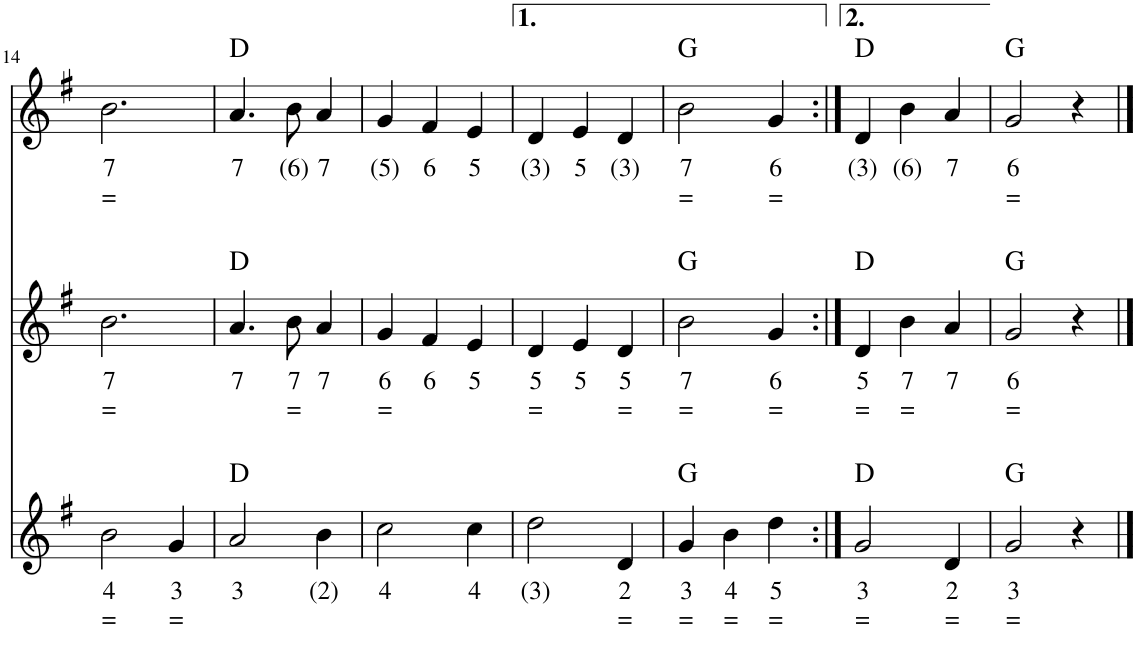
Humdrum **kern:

**kern	**kern	**kern	**kern	**kern	**text	**text	**harte	**kern	**text	**text	**harte	**kern	**text	**text	**harte
*part7	*part6	*part5	*part4	*part3	*part3	*part3	*part3	*part2	*part2	*part2	*part2	*part1	*part1	*part1	*part1
*staff7	*staff6	*staff5	*staff4	*staff3	*staff3	*staff3	*	*staff2	*staff2	*staff2	*	*staff1	*staff1	*staff1	*
*I"Stem	*I"Stem	*I"Stem	*I"Stem	*I"Contrabas, Acoustic Bass	*	*	*	*I"Stem	*	*	*	*I"Bandoneon, Flute	*	*	*
*	*	*	*	*I'Acc	*	*	*	*	*	*	*	*	*	*	*
!!LO:PB:g=z
*clefG2	*clefG2	*clefG2	*clefG2	*clefG2	*	*	*	*clefG2	*	*	*	*clefG2	*	*	*
*	*	*	*	*Trd7c12	*	*	*	*	*	*	*	*	*	*	*
*k[f#]	*k[f#]	*k[f#]	*k[f#]	*k[f#]	*	*	*	*k[f#]	*	*	*	*k[f#]	*	*	*
*M3/4	*M3/4	*M3/4	*M3/4	*M3/4	*	*	*	*M3/4	*	*	*	*M3/4	*	*	*
=14	=14	=14	=14	=14	=14	=14	=14	=14	=14	=14	=14	=14	=14	=14	=14
!	!	!	!	!	!LO:LY:b	!LO:LY:b	!	!	!LO:LY:b	!LO:LY:b	!	!	!LO:LY:b	!LO:LY:b	!
2.G 2.B 2.d	4r	2.d_	4g	2b\	4	=	.	2.b\	7	=	.	2.b\	7	=	.
.	4d 4f# 4a	.	4g	.	.	.	.	.	.	.	.	.	.	.	.
!	!	!	!	!	!LO:LY:b	!LO:LY:b	!	!	!	!	!	!	!	!	!
.	4r	.	4g	4g/	3	=	.	.	.	.	.	.	.	.	.
=15	=15	=15	=15	=15	=15	=15	=15	=15	=15	=15	=15	=15	=15	=15	=15
!	!	!	!	!	!LO:LY:b	!	!	!	!LO:LY:b	!	!	!	!LO:LY:b	!	!
4.D 4.F# 4.A	4d 4f# 4a	2.d_	4d	2a/	3	.	D:maj	4.a/	7	.	D:maj	4.a/	7	.	D:maj
.	2r	.	4d	.	.	.	.	.	.	.	.	.	.	.	.
!	!	!	!	!	!	!	!	!	!LO:LY:b	!LO:LY:b	!	!	!LO:LY:b	!	!
8D 8F# 8A	.	.	.	.	.	.	.	8b\	7	=	.	8b\	(6)	.	.
!	!	!	!	!	!LO:LY:b	!	!	!	!LO:LY:b	!	!	!	!LO:LY:b	!	!
4D 4F# 4A	.	.	4d	4b\	(2)	.	.	4a/	7	.	.	4a/	7	.	.
=16	=16	=16	=16	=16	=16	=16	=16	=16	=16	=16	=16	=16	=16	=16	=16
!	!	!	!	!	!LO:LY:b	!	!	!	!LO:LY:b	!LO:LY:b	!	!	!LO:LY:b	!	!
4D 4F# 4A	4d 4f# 4a	2.d_	4d	2cc\	4	.	.	4g/	6	=	.	4g/	(5)	.	.
!	!	!	!	!	!	!	!	!	!LO:LY:b	!	!	!	!LO:LY:b	!	!
2r	2r	.	4d	.	.	.	.	4f#/	6	.	.	4f#/	6	.	.
!	!	!	!	!	!LO:LY:b	!	!	!	!LO:LY:b	!	!	!	!LO:LY:b	!	!
.	.	.	4d	4cc\	4	.	.	4e/	5	.	.	4e/	5	.	.
=17	=17	=17	=17	=17	=17	=17	=17	=17	=17	=17	=17	=17	=17	=17	=17
!	!	!	!	!	!LO:LY:b	!	!	!	!LO:LY:b	!LO:LY:b	!	!	!LO:LY:b	!	!
2D 2F# 2A	4r	2.d_	4g	2dd\	(3)	.	.	4d/	5	=	.	4d/	(3)	.	.
!	!	!	!	!	!	!	!	!	!LO:LY:b	!	!	!	!LO:LY:b	!	!
.	4d 4f# 4a	.	4g	.	.	.	.	4e/	5	.	.	4e/	5	.	.
!	!	!	!	!	!LO:LY:b	!LO:LY:b	!	!	!LO:LY:b	!LO:LY:b	!	!	!LO:LY:b	!	!
4D 4F# 4A	4d 4f# 4a	.	4g	4d/	2	=	.	4d/	5	=	.	4d/	(3)	.	.
=18	=18	=18	=18	=18	=18	=18	=18	=18	=18	=18	=18	=18	=18	=18	=18
!	!	!	!	!	!LO:LY:b	!LO:LY:b	!	!	!LO:LY:b	!LO:LY:b	!	!	!LO:LY:b	!LO:LY:b	!
2.G 2.B 2.d	4r	2.d_	4g	4g/	3	=	G:maj	2b\	7	=	G:maj	2b\	7	=	G:maj
!	!	!	!	!	!LO:LY:b	!LO:LY:b	!	!	!	!	!	!	!	!	!
.	4d 4f# 4a	.	4g	4b\	4	=	.	.	.	.	.	.	.	.	.
!	!	!	!	!	!LO:LY:b	!LO:LY:b	!	!	!LO:LY:b	!LO:LY:b	!	!	!LO:LY:b	!LO:LY:b	!
.	4r	.	4g	4dd\	5	=	.	4g/	6	=	.	4g/	6	=	.
=19:|!	=19:|!	=19:|!	=19:|!	=19:|!	=19:|!	=19:|!	=19:|!	=19:|!	=19:|!	=19:|!	=19:|!	=19:|!	=19:|!	=19:|!	=19:|!
!	!	!	!	!	!LO:LY:b	!LO:LY:b	!	!	!LO:LY:b	!LO:LY:b	!	!	!LO:LY:b	!	!
2D 2F# 2A	4r	2.d_	4d	2g/	3	=	D:maj	4d/	5	=	D:maj	4d/	(3)	.	D:maj
!	!	!	!	!	!	!	!	!	!LO:LY:b	!LO:LY:b	!	!	!LO:LY:b	!	!
.	4d 4f# 4a	.	4d	.	.	.	.	4b\	7	=	.	4b\	(6)	.	.
!	!	!	!	!	!LO:LY:b	!LO:LY:b	!	!	!LO:LY:b	!	!	!	!LO:LY:b	!	!
4D 4F# 4A	4d 4f# 4a	.	4d	4d/	2	=	.	4a/	7	.	.	4a/	7	.	.
=20	=20	=20	=20	=20	=20	=20	=20	=20	=20	=20	=20	=20	=20	=20	=20
!	!	!	!	!	!LO:LY:b	!LO:LY:b	!	!	!LO:LY:b	!LO:LY:b	!	!	!LO:LY:b	!LO:LY:b	!
2.G 2.B 2.d	4r	2.d]	4g	2g/	3	=	G:maj	2g/	6	=	G:maj	2g/	6	=	G:maj
.	4d 4f# 4a	.	4g	.	.	.	.	.	.	.	.	.	.	.	.
.	4r	.	4g	4r	.	.	.	4r	.	.	.	4r	.	.	.
==	==	==	==	==	==	==	==	==	==	==	==	==	==	==	==
*-	*-	*-	*-	*-	*-	*-	*-	*-	*-	*-	*-	*-	*-	*-	*-
